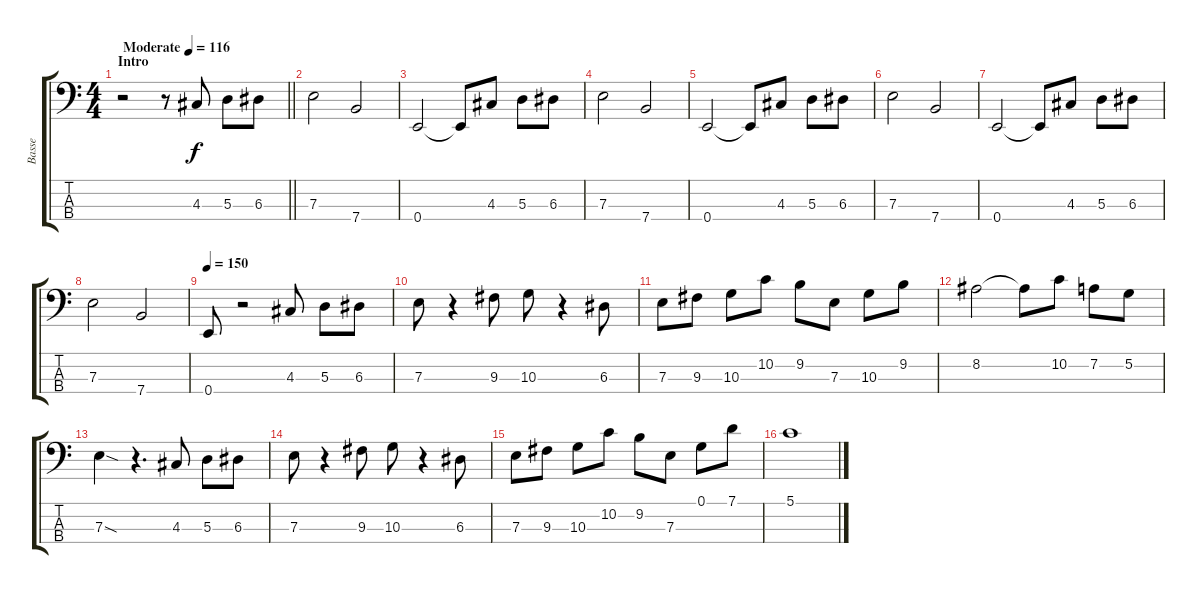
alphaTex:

\track ("Basse" "Basse") {instrument electricbassfinger}
\staff {score tabs}
\tuning (G2 D2 A1 E1) {hide}
\ts (4 4)
\section ("" "Intro")
\tempo (116 "Moderate")
\clef f4
\barLineRight lightlight
\ks c
r.2{dy f instrument electricbassfinger} r.8 4.3.8 5.3.8 6.3.8 |
\section ("" "")
7.3.2 7.4.2 |
0.4.2 0.4{t}.8 4.3.8 5.3.8 6.3.8 |
7.3.2 7.4.2 |
0.4.2 0.4{t}.8 4.3.8 5.3.8 6.3.8 |
7.3.2 7.4.2 |
0.4.2 0.4{t}.8 4.3.8 5.3.8 6.3.8 |
7.3.2 7.4.2 |
\tempo 150
0.4.8 r.2 4.3.8 5.3.8 6.3.8 |
7.3.8 r.4 9.3.8 10.3.8 r.4 6.3.8 |
7.3.8 9.3.8 10.3.8 10.2.8 9.2.8 7.3.8 10.3.8 9.2.8 |
8.2.2 8.2{t}.8 10.2.8 7.2.8 5.2.8 |
7.3{sod}.4 r.4{d} 4.3.8 5.3.8 6.3.8 |
7.3.8 r.4 9.3.8 10.3.8 r.4 6.3.8 |
7.3.8 9.3.8 10.3.8 10.2.8 9.2.8 7.3.8 0.1.8 7.1.8 |
5.1.1
